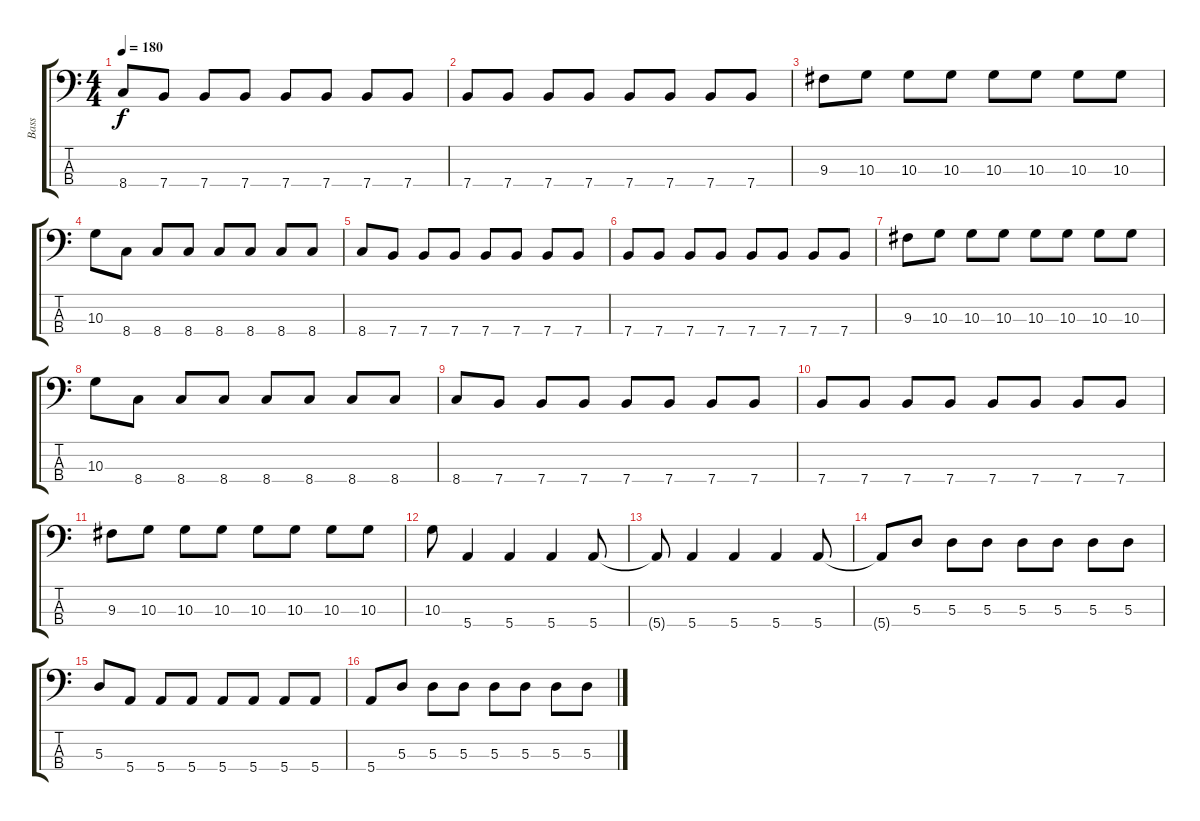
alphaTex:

\track ("Bass" "Bass") {instrument electricbasspick}
\staff {score tabs}
\tuning (G2 D2 A1 E1) {hide}
\ts (4 4)
\tempo 180
\clef f4
\ks c
8.4.8{dy f} 7.4.8 7.4.8 7.4.8 7.4.8 7.4.8 7.4.8 7.4.8 |
7.4.8 7.4.8 7.4.8 7.4.8 7.4.8 7.4.8 7.4.8 7.4.8 |
9.3.8 10.3.8 10.3.8 10.3.8 10.3.8 10.3.8 10.3.8 10.3.8 |
10.3.8 8.4.8 8.4.8 8.4.8 8.4.8 8.4.8 8.4.8 8.4.8 |
8.4.8 7.4.8 7.4.8 7.4.8 7.4.8 7.4.8 7.4.8 7.4.8 |
7.4.8 7.4.8 7.4.8 7.4.8 7.4.8 7.4.8 7.4.8 7.4.8 |
9.3.8 10.3.8 10.3.8 10.3.8 10.3.8 10.3.8 10.3.8 10.3.8 |
10.3.8 8.4.8 8.4.8 8.4.8 8.4.8 8.4.8 8.4.8 8.4.8 |
8.4.8 7.4.8 7.4.8 7.4.8 7.4.8 7.4.8 7.4.8 7.4.8 |
7.4.8 7.4.8 7.4.8 7.4.8 7.4.8 7.4.8 7.4.8 7.4.8 |
9.3.8 10.3.8 10.3.8 10.3.8 10.3.8 10.3.8 10.3.8 10.3.8 |
10.3.8 5.4.4 5.4.4 5.4.4 5.4.8 |
5.4{t}.8 5.4.4 5.4.4 5.4.4 5.4.8 |
5.4{t}.8 5.3.8 5.3.8 5.3.8 5.3.8 5.3.8 5.3.8 5.3.8 |
5.3.8 5.4.8 5.4.8 5.4.8 5.4.8 5.4.8 5.4.8 5.4.8 |
5.4.8 5.3.8 5.3.8 5.3.8 5.3.8 5.3.8 5.3.8 5.3.8
